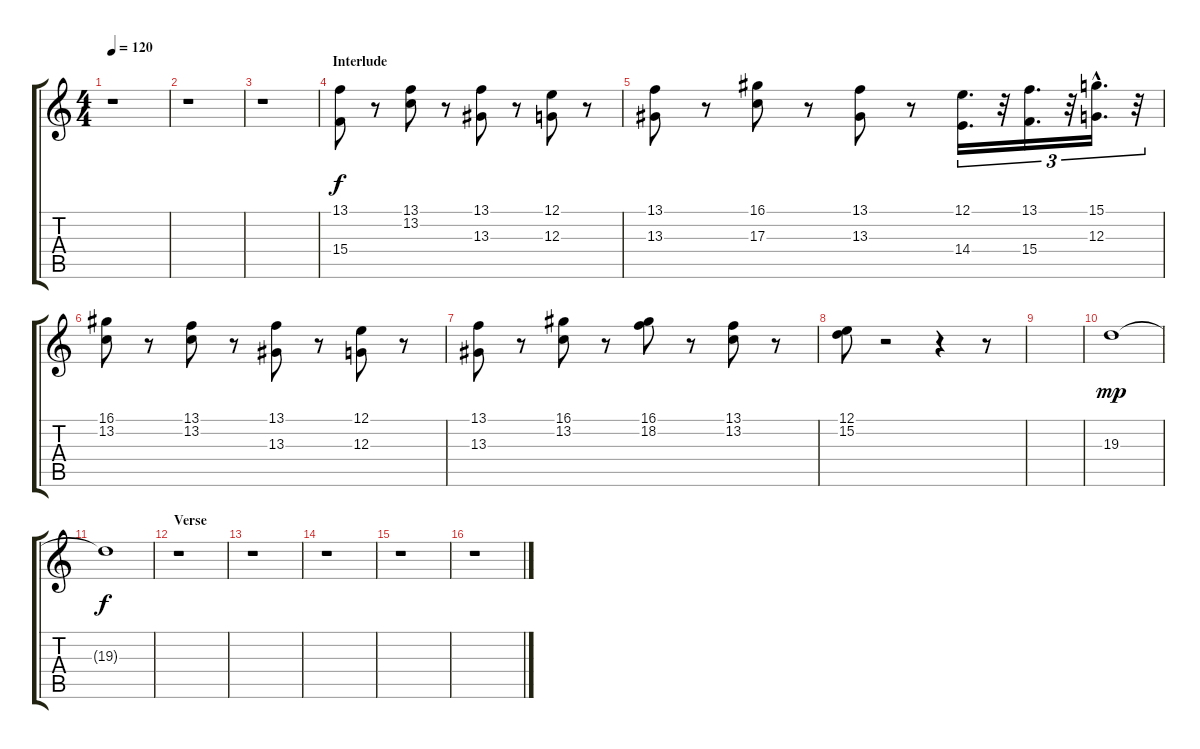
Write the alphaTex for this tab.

\track "" {instrument stringensemble1}
\staff {score tabs}
\tuning (E4 B3 G3 D3 A2 E2) {hide}
\ts (4 4)
\tempo 120
\clef g2
\ks c
r.1{dy f} |
r.1 |
r.1 |
\section ("" "Interlude")
(13.1 15.4).8 r.8 (13.1 13.2).8 r.8 (13.1 13.3).8 r.8 (12.1 12.3).8 r.8 |
(13.1 13.3).8 r.8 (16.1 17.3).8 r.8 (13.1 13.3).8 r.8 (12.1 14.4).16{d tu (3 2)} r.32{tu (3 2)} (13.1 15.4).16{d tu (3 2)} r.32{tu (3 2)} (15.1 12.3{hac}).16{d tu (3 2)} r.32{tu (3 2)} |
(16.1 13.2).8 r.8 (13.1 13.2).8 r.8 (13.1 13.3).8 r.8 (12.1 12.3).8 r.8 |
(13.1 13.3).8 r.8 (16.1 13.2).8 r.8 (16.1 18.2).8 r.8 (13.1 13.2).8 r.8 |
(12.1 15.2).8 r.2 r.4 r.8 |
|
19.3.1{dy mp} |
19.3{t}.1{dy f} |
\section ("" "Verse")
r.1 |
r.1 |
r.1 |
r.1 |
r.1
